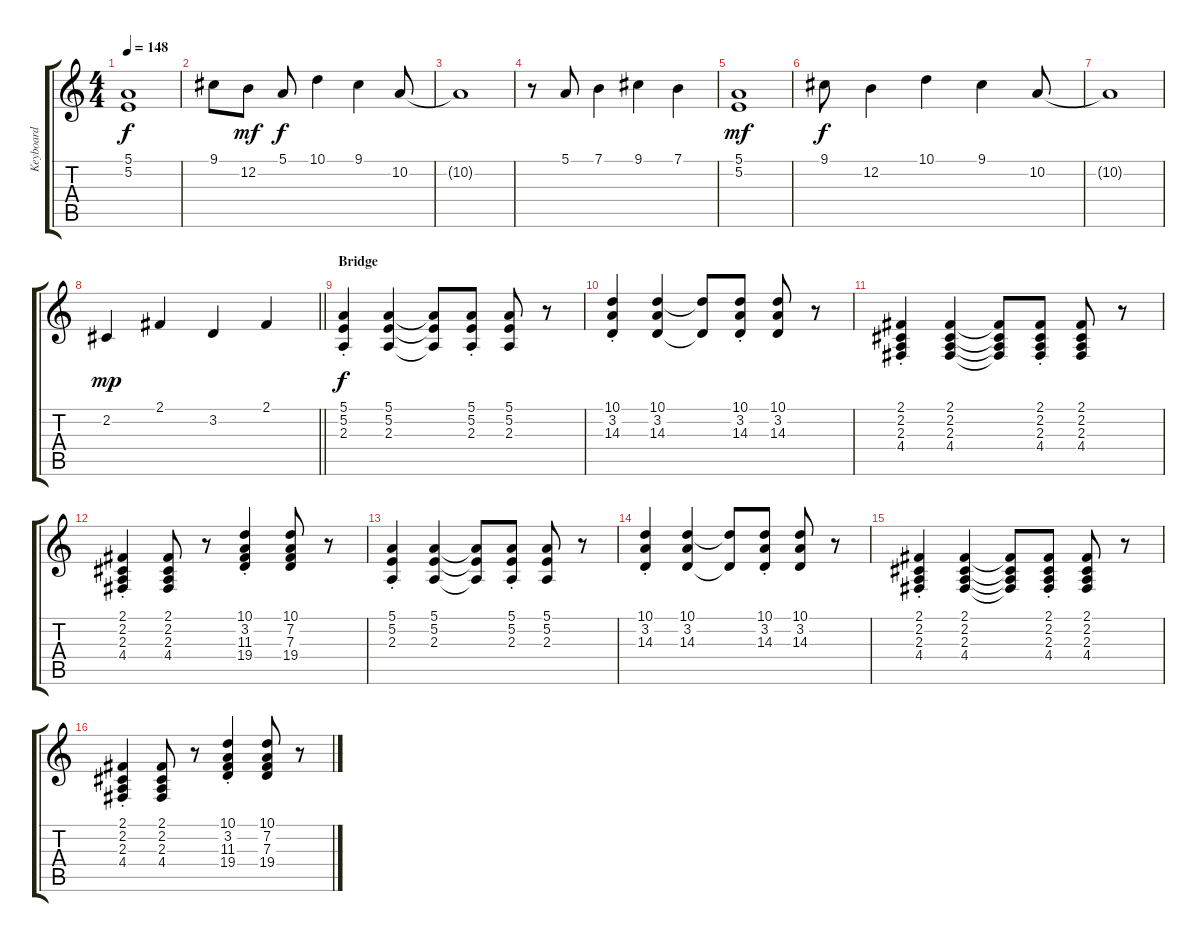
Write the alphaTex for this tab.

\track ("Keyboard" "Keyboard") {instrument lead2sawtooth}
\staff {score tabs}
\tuning (E4 B3 G3 D3 A2 E2) {hide}
\ts (4 4)
\tempo 148
\clef g2
\ks c
(5.1 5.2).1{dy f} |
9.1.8 12.2.8{dy mf} 5.1.8{dy f} 10.1.4 9.1.4 10.2.8 |
10.2{t}.1 |
r.8 5.1.8 7.1.4 9.1.4 7.1.4 |
(5.1 5.2).1{dy mf} |
9.1.8{dy f} 12.2.4 10.1.4 9.1.4 10.2.8 |
10.2{t}.1 |
\barLineRight lightlight
2.2.4{dy mp} 2.1.4 3.2.4 2.1.4 |
\section ("" "Bridge")
(5.1{st} 5.2{st} 2.3{st}).4{dy f} (5.1 5.2 2.3).4 (5.1{t} 5.2{t} 2.3{t}).8 (5.1{st} 5.2{st} 2.3{st}).8 (5.1 5.2 2.3).8 r.8 |
(10.1{st} 3.2{st} 14.3{st}).4 (10.1 3.2 14.3).4 (10.1{t} 3.2{t}).8 (10.1{st} 3.2{st} 14.3{st}).8 (10.1 3.2 14.3).8 r.8 |
(2.1{st} 2.2{st} 2.3{st} 4.4{st}).4 (2.1 2.2 2.3 4.4).4 (2.1{t} 2.2{t} 2.3{t} 4.4{t}).8 (2.1{st} 2.2{st} 2.3{st} 4.4{st}).8 (2.1 2.2 2.3 4.4).8 r.8 |
(2.1{st} 2.2{st} 2.3{st} 4.4{st}).4 (2.1 2.2 2.3 4.4).8 r.8 (10.1{st} 3.2{st} 11.3{st} 19.4{st}).4 (10.1 7.2 7.3 19.4).8 r.8 |
(5.1{st} 5.2{st} 2.3{st}).4 (5.1 5.2 2.3).4 (5.1{t} 5.2{t} 2.3{t}).8 (5.1{st} 5.2{st} 2.3{st}).8 (5.1 5.2 2.3).8 r.8 |
(10.1{st} 3.2{st} 14.3{st}).4 (10.1 3.2 14.3).4 (10.1{t} 3.2{t}).8 (10.1{st} 3.2{st} 14.3{st}).8 (10.1 3.2 14.3).8 r.8 |
(2.1{st} 2.2{st} 2.3{st} 4.4{st}).4 (2.1 2.2 2.3 4.4).4 (2.1{t} 2.2{t} 2.3{t} 4.4{t}).8 (2.1{st} 2.2{st} 2.3{st} 4.4{st}).8 (2.1 2.2 2.3 4.4).8 r.8 |
(2.1{st} 2.2{st} 2.3{st} 4.4{st}).4 (2.1 2.2 2.3 4.4).8 r.8 (10.1{st} 3.2{st} 11.3{st} 19.4{st}).4 (10.1 7.2 7.3 19.4).8 r.8
